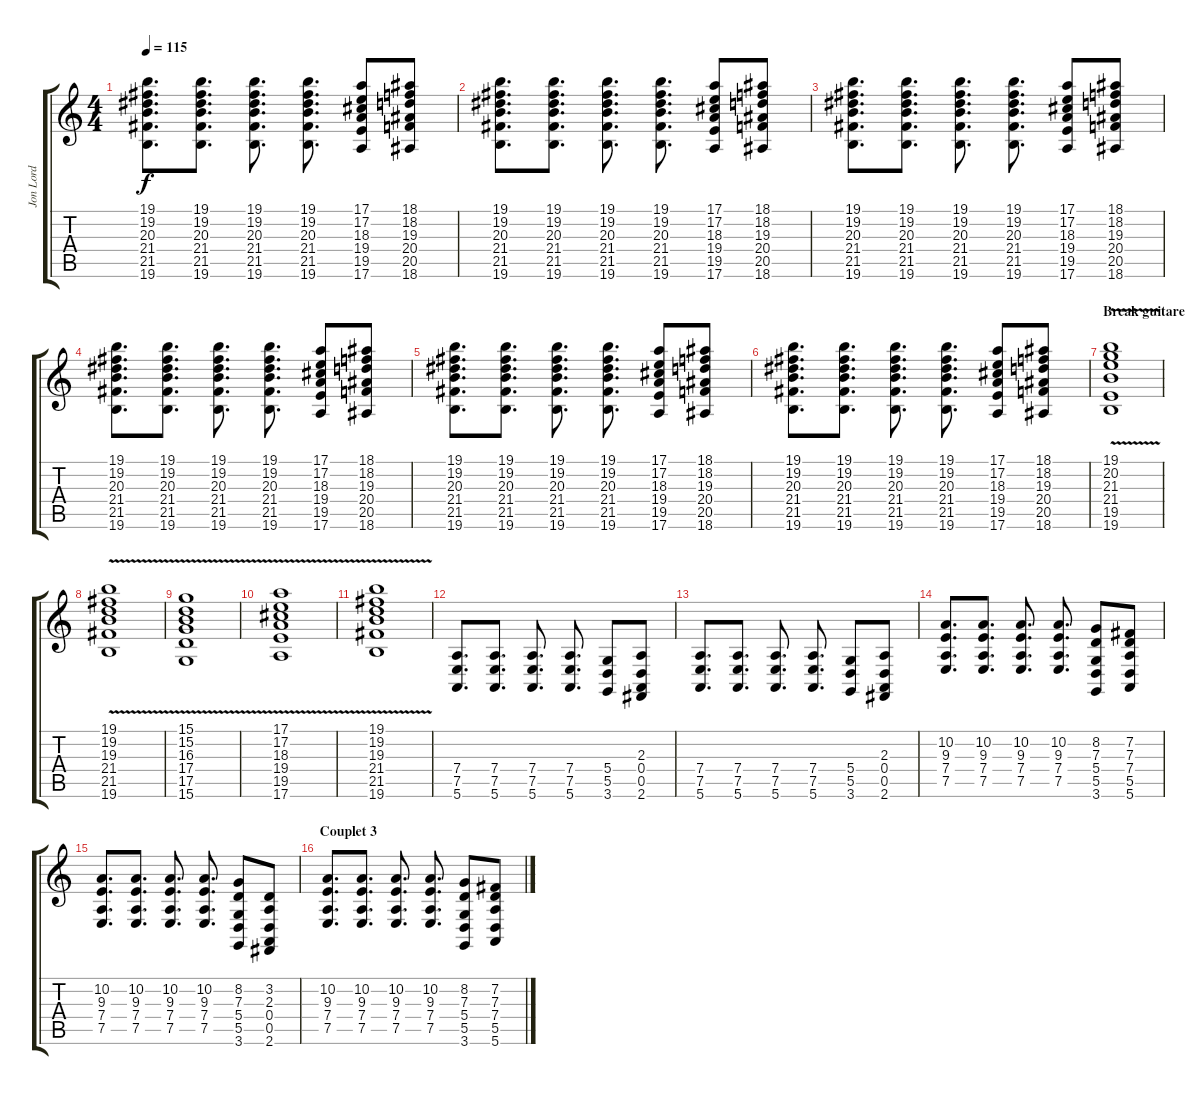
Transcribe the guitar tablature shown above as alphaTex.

\track ("Jon Lord" "Jon Lord") {instrument drawbarorgan}
\staff {score tabs}
\tuning (E4 B3 G3 D3 A2 E2) {hide}
\ts (4 4)
\tempo 115
\clef g2
\ks c
(19.1 19.2 20.3 21.4 21.5 19.6).8{d dy f} (19.1 19.2 20.3 21.4 21.5 19.6).8{d} (19.1 19.2 20.3 21.4 21.5 19.6).8{d} (19.1 19.2 20.3 21.4 21.5 19.6).8{d} (17.1 17.2 18.3 19.4 19.5 17.6).8 (18.1 18.2 19.3 20.4 20.5 18.6).8 |
(19.1 19.2 20.3 21.4 21.5 19.6).8{d} (19.1 19.2 20.3 21.4 21.5 19.6).8{d} (19.1 19.2 20.3 21.4 21.5 19.6).8{d} (19.1 19.2 20.3 21.4 21.5 19.6).8{d} (17.1 17.2 18.3 19.4 19.5 17.6).8 (18.1 18.2 19.3 20.4 20.5 18.6).8 |
(19.1 19.2 20.3 21.4 21.5 19.6).8{d} (19.1 19.2 20.3 21.4 21.5 19.6).8{d} (19.1 19.2 20.3 21.4 21.5 19.6).8{d} (19.1 19.2 20.3 21.4 21.5 19.6).8{d} (17.1 17.2 18.3 19.4 19.5 17.6).8 (18.1 18.2 19.3 20.4 20.5 18.6).8 |
(19.1 19.2 20.3 21.4 21.5 19.6).8{d} (19.1 19.2 20.3 21.4 21.5 19.6).8{d} (19.1 19.2 20.3 21.4 21.5 19.6).8{d} (19.1 19.2 20.3 21.4 21.5 19.6).8{d} (17.1 17.2 18.3 19.4 19.5 17.6).8 (18.1 18.2 19.3 20.4 20.5 18.6).8 |
(19.1 19.2 20.3 21.4 21.5 19.6).8{d} (19.1 19.2 20.3 21.4 21.5 19.6).8{d} (19.1 19.2 20.3 21.4 21.5 19.6).8{d} (19.1 19.2 20.3 21.4 21.5 19.6).8{d} (17.1 17.2 18.3 19.4 19.5 17.6).8 (18.1 18.2 19.3 20.4 20.5 18.6).8 |
(19.1 19.2 20.3 21.4 21.5 19.6).8{d} (19.1 19.2 20.3 21.4 21.5 19.6).8{d} (19.1 19.2 20.3 21.4 21.5 19.6).8{d} (19.1 19.2 20.3 21.4 21.5 19.6).8{d} (17.1 17.2 18.3 19.4 19.5 17.6).8 (18.1 18.2 19.3 20.4 20.5 18.6).8 |
\section ("" "Break guitare")
(19.1{v} 20.2 21.3 21.4 19.5 19.6).1 |
(19.1{v} 19.2 19.3 21.4 21.5 19.6).1 |
(15.1{v} 15.2 16.3 17.4 17.5 15.6).1 |
(17.1{v} 17.2 18.3 19.4 19.5 17.6).1 |
(19.1{v} 19.2 19.3 21.4 21.5 19.6).1 |
(7.4 7.5 5.6).8{d} (7.4 7.5 5.6).8{d} (7.4 7.5 5.6).8{d} (7.4 7.5 5.6).8{d} (5.4 5.5 3.6).8 (2.3 0.4 0.5 2.6).8 |
(7.4 7.5 5.6).8{d} (7.4 7.5 5.6).8{d} (7.4 7.5 5.6).8{d} (7.4 7.5 5.6).8{d} (5.4 5.5 3.6).8 (2.3 0.4 0.5 2.6).8 |
(10.2 9.3 7.4 7.5).8{d} (10.2 9.3 7.4 7.5).8{d} (10.2 9.3 7.4 7.5).8{d} (10.2 9.3 7.4 7.5).8{d} (8.2 7.3 5.4 5.5 3.6).8 (7.2 7.3 7.4 5.5 5.6).8 |
(10.2 9.3 7.4 7.5).8{d} (10.2 9.3 7.4 7.5).8{d} (10.2 9.3 7.4 7.5).8{d} (10.2 9.3 7.4 7.5).8{d} (8.2 7.3 5.4 5.5 3.6).8 (3.2 2.3 0.4 0.5 2.6).8 |
\section ("" "Couplet 3")
(10.2 9.3 7.4 7.5).8{d} (10.2 9.3 7.4 7.5).8{d} (10.2 9.3 7.4 7.5).8{d} (10.2 9.3 7.4 7.5).8{d} (8.2 7.3 5.4 5.5 3.6).8 (7.2 7.3 7.4 5.5 5.6).8
